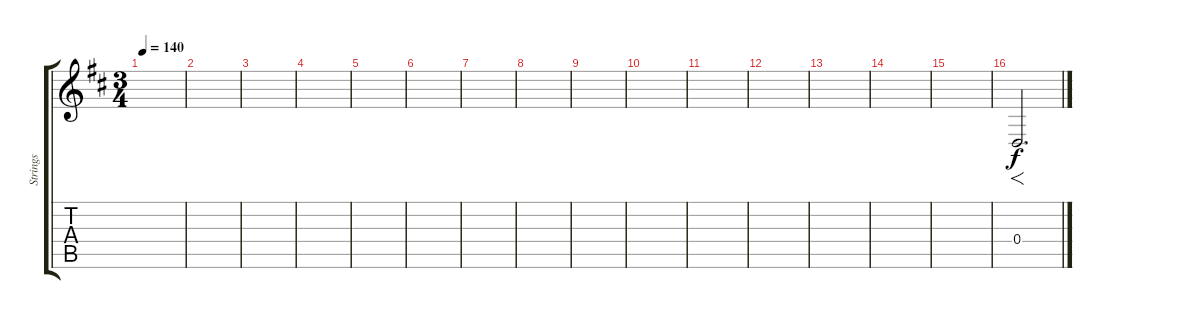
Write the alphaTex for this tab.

\track ("Strings" "Strings") {instrument tremolostrings}
\staff {score tabs}
\tuning (E4 B3 G3 D3 A2 E2) {hide}
\ts (3 4)
\tempo 140
\clef g2
\ks bminor
|
|
|
|
|
|
|
|
|
|
|
|
|
|
|
0.4.2{f d}
